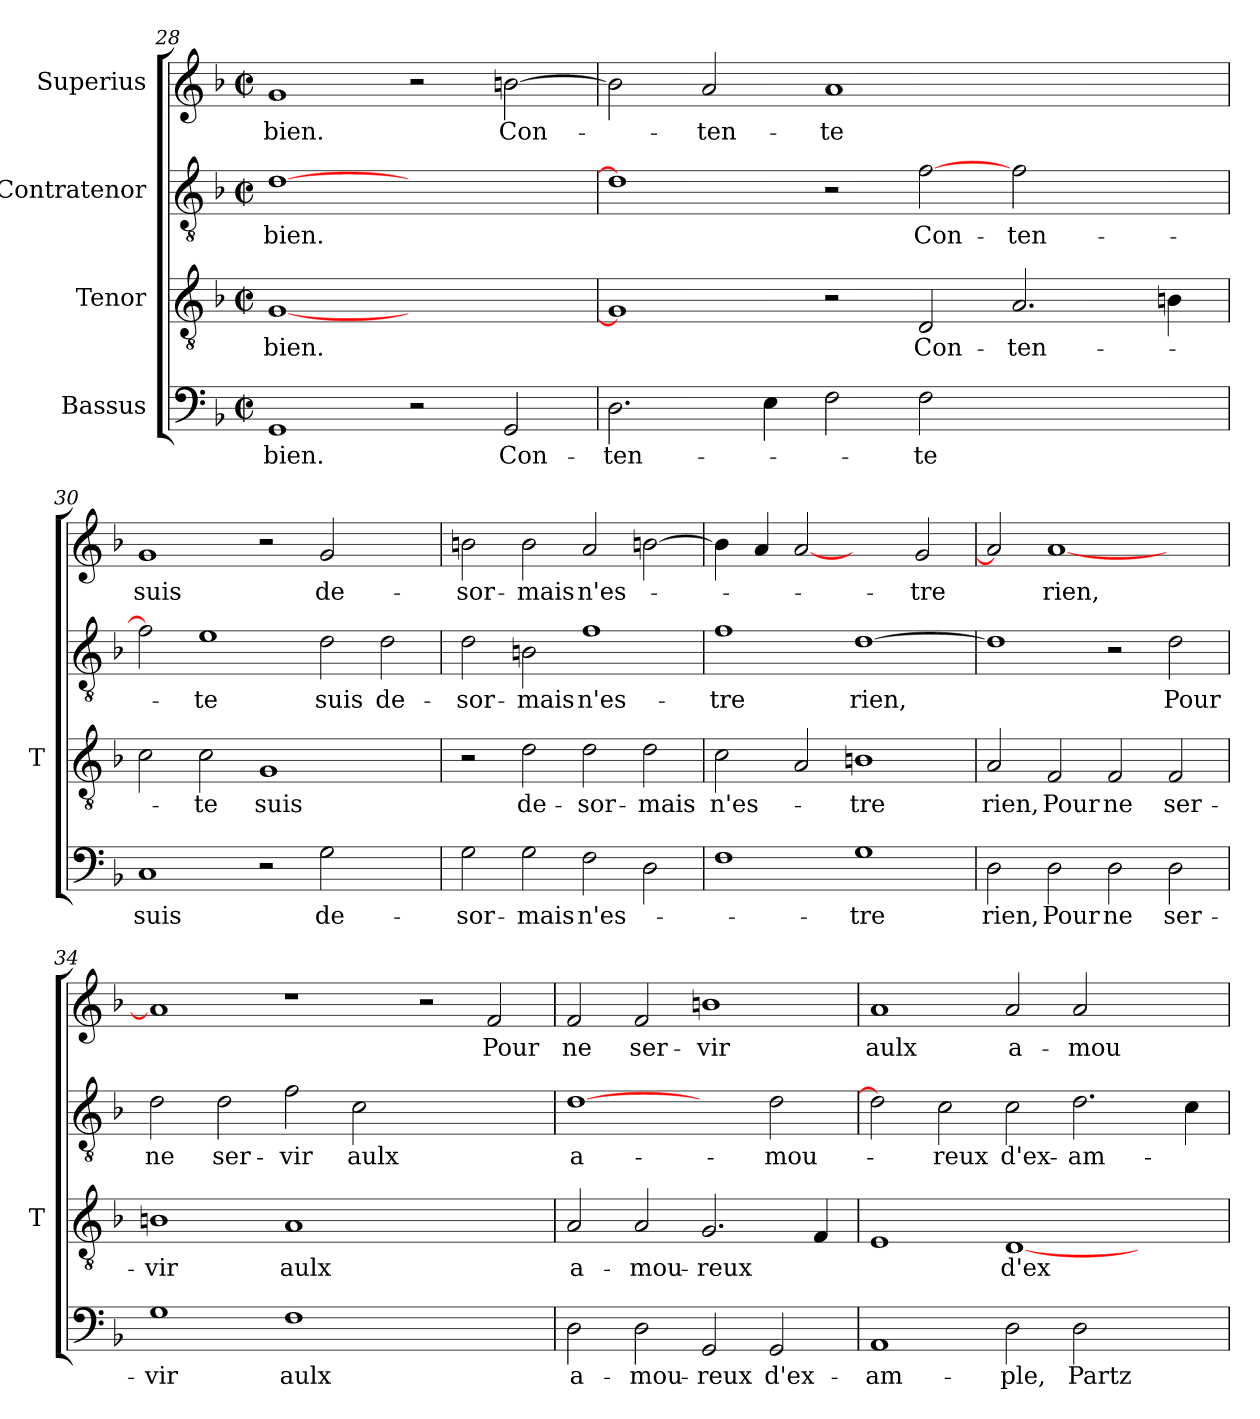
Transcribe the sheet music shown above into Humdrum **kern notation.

**kern	**text	**kern	**text	**kern	**text	**kern	**text
*part4	*part4	*part3	*part3	*part2	*part2	*part1	*part1
*staff4	*staff4	*staff3	*staff3	*staff2	*staff2	*staff1	*staff1
*I"Bassus	*	*I"Tenor	*	*I"Contratenor	*	*I"Superius	*
*	*	*I'T	*	*	*	*	*
*clefF4	*	*clefGv2	*	*clefGv2	*	*clefG2	*
*k[b-]	*	*k[b-]	*	*k[b-]	*	*k[b-]	*
*F:	*	*F:	*	*F:	*	*F:	*
*M2/2	*	*M2/2	*	*M2/2	*	*M2/2	*
*met(c|)	*	*met(c|)	*	*met(c|)	*	*met(c|)	*
=28	=28	=28	=28	=28	=28	=28	=28
1GG	-bien.	[1G	-bien.	[1d	-bien.	1g	-bien.
2r	.	1ryy	.	1ryy	.	2r	.
2GG	Con-	.	.	.	.	[2bn	Con-
=29	=29	=29	=29	=29	=29	=29	=29
2.D	ten-	1G]	.	1d]	.	2b]	.
.	.	.	.	.	.	2a	ten-
4E	.	.	.	.	.	.	.
2F	.	2r	.	2r	.	1a	-te
2F	-te	2D	Con-	[2f	Con-	.	.
1ryy	.	2.A	ten-	2f	ten-	1ryy	.
.	.	.	.	2ryy	.	.	.
.	.	4Bn	.	.	.	.	.
=30	=30	=30	=30	=30	=30	=30	=30
1C	-suis	2c	.	2f]	.	1g	-suis
.	.	2c	-te	1e	-te	.	.
2r	.	1G	-suis	.	.	2r	.
2G	de-	.	.	2d	-suis	2g	de-
2ryy	.	2ryy	.	2d	de-	2ryy	.
=31	=31	=31	=31	=31	=31	=31	=31
2G	sor-	2r	.	2d	sor-	2bn	sor-
2G	-mais	2d	de-	2Bn	-mais	2b	-mais
2F	n'es-	2d	sor-	1f	n'es-	2a	n'es-
2D	.	2d	-mais	.	.	[2bn	.
=32	=32	=32	=32	=32	=32	=32	=32
1F	.	2c	n'es-	1f	-tre	4b]	.
.	.	.	.	.	.	4a	.
.	.	2A	.	.	.	[2a	.
1G	-tre	1Bn	-tre	[1d	-rien,	2ryy	.
.	.	.	.	.	.	2g	-tre
=33	=33	=33	=33	=33	=33	=33	=33
2D	-rien,	2A	-rien,	1d]	.	2a]	.
2D	-Pour	2F	-Pour	.	.	[1a	-rien,
2D	-ne	2F	-ne	2r	.	.	.
2D	ser-	2F	ser-	2d	-Pour	2ryy	.
!!LO:PB:g=z
=34	=34	=34	=34	=34	=34	=34	=34
1G	-vir	1Bn	-vir	2d	-ne	1a]	.
.	.	.	.	2d	ser-	.	.
1F	-aulx	1A	-aulx	2f	-vir	1r	.
.	.	.	.	2c	-aulx	.	.
1ryy	.	1ryy	.	1ryy	.	2r	.
.	.	.	.	.	.	2f	-Pour
=35	=35	=35	=35	=35	=35	=35	=35
2D	a-	2A	a-	[1d	a-	2f	-ne
2D	mou-	2A	mou-	.	.	2f	ser-
2GG	-reux	2.G	-reux	2ryy	.	1bn	-vir
2GG	d'ex-	.	.	2d	mou-	.	.
.	.	4F	.	.	.	.	.
=36	=36	=36	=36	=36	=36	=36	=36
1AA	am-	1E	.	2d]	.	1a	-aulx
.	.	.	.	2c	-reux	.	.
2D	-ple,	[1D	d'ex-	2c	d'ex-	2a	a-
2D	-Partz	.	.	2.d	am-	2a	mou-
2ryy	.	2ryy	.	.	.	2ryy	.
.	.	.	.	4c	.	.	.
=	=	=	=	=	=	=	=
*-	*-	*-	*-	*-	*-	*-	*-
